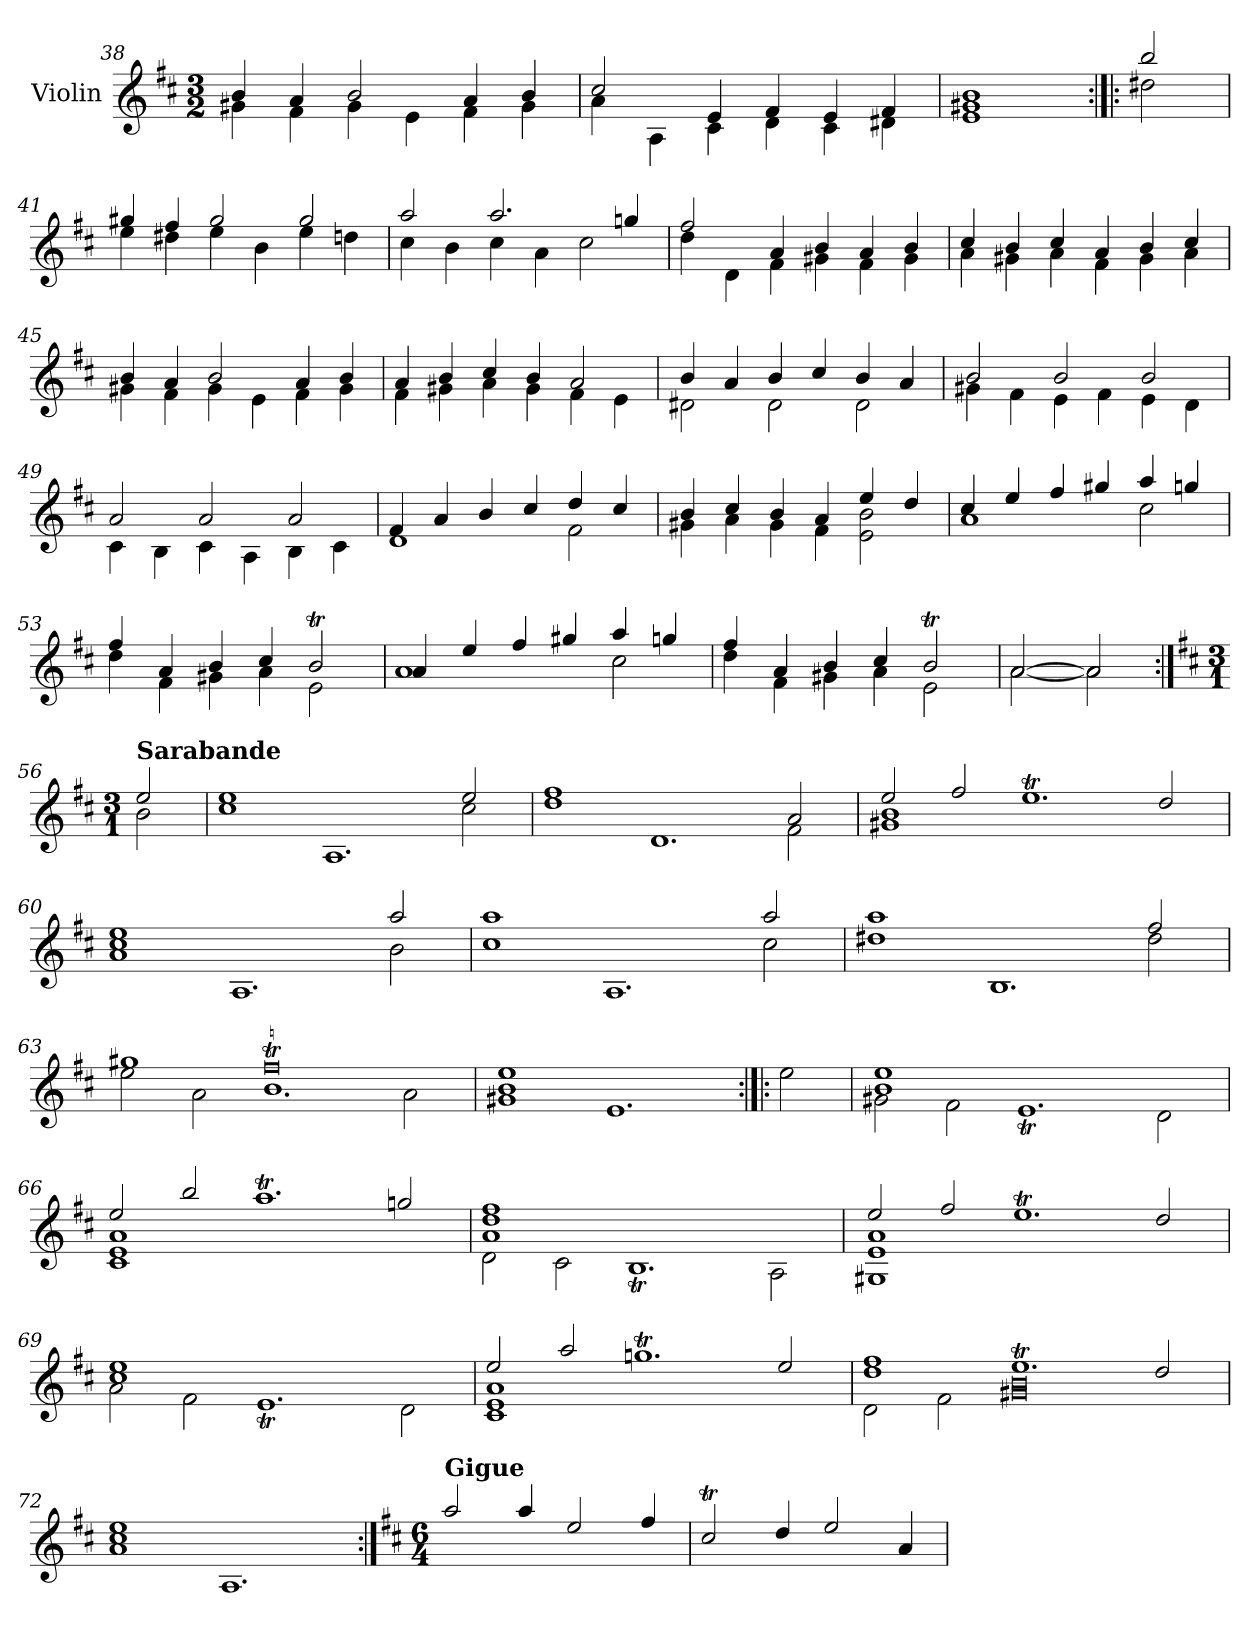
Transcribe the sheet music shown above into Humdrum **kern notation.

**kern
*part1
*staff1
*I"Violin
*I'Vln.
*clefG2
*k[f#c#]
*M3/2
=38
*^
4b/	4g#X\
4a/	4f#\
2b/	4g#\
.	4e\
4a/	4f#\
4b/	4g#\
!!LO:LB:g=z	!!
=39	=39
2cc#/	4a\
.	4A\
4e/	4c#\
4f#/	4d\
4e/	4c#\
4f#/	4d#X\
*v	*v
=40
1e 1g#X 1b
=40X3:|!|:
*^
2bb/	2dd#X\
=41	=41
4gg#X/	4ee\
4ff#/	4dd#X\
2gg#/	4ee\
.	4b\
2gg#/	4ee\
.	4ddn\
=42	=42
2aa/	4cc#\
.	4b\
2.aa/	4cc#\
.	4a\
.	2cc#\
4ggn/	.
=43	=43
2ff#/	4dd\
.	4d\
4a/	4f#\
4b/	4g#X\
4a/	4f#\
4b/	4g#\
=44	=44
4cc#/	4a\
4b/	4g#X\
4cc#/	4a\
4a/	4f#\
4b/	4g#\
4cc#/	4a\
!!LO:LB:g=z	!!
=45	=45
4b/	4g#X\
4a/	4f#\
2b/	4g#\
.	4e\
4a/	4f#\
4b/	4g#\
=46	=46
4a/	4f#\
4b/	4g#X\
4cc#/	4a\
4b/	4g#\
2a/	4f#\
.	4e\
=47	=47
4b/	2d#X\
4a/	.
4b/	2d#\
4cc#/	.
4b/	2d#\
4a/	.
=48	=48
2b/	4g#X\
.	4f#\
2b/	4e\
.	4f#\
2b/	4e\
.	4d\
=49	=49
2a/	4c#\
.	4B\
2a/	4c#\
.	4A\
2a/	4B\
.	4c#\
=50	=50
4f#/	1d
4a/	.
4b/	.
4cc#/	.
4dd/	2f#\
4cc#/	.
!!LO:LB:g=z	!!
=51	=51
4b/	4g#X\
4cc#/	4a\
4b/	4g#\
4a/	4f#\
4ee/	2e\ 2b\
4dd/	.
=52	=52
4cc#/	1a
4ee/	.
4ff#/	.
4gg#X/	.
4aa/	2cc#\
4ggn/	.
=53	=53
4ff#/	4dd\
4a/	4f#\
4b/	4g#X\
4cc#/	4a\
2bT/	2e\
=54	=54
4a/	1a
4ee/	.
4ff#/	.
4gg#X/	.
4aa/	2cc#\
4ggn/	.
=55	=55
4ff#/	4dd\
4a/	4f#\
4b/	4g#X\
4cc#/	4a\
2bT/	2e\
=56	=56
[2a/	[2a\
2a/]	2a\]
!!LO:LB:g=z	!!
=56X4:|!	=56X4:|!
*k[f#c#]	*
*M3/1	*
!LO:TX:a:B:t=Sarabande	!
2ee/	2b\
=57	=57
1cc# 1ee	1ryy
1.A	1.ryy
2ee/	2cc#\
=58	=58
1ff#	1dd
1.d	1.ryy
2a/	2f#\
=59	=59
2ee/	1g#X 1b
2ff#/	.
1.eeT	0ryy
2dd/	.
=60	=60
1ee	1a 1cc#
1.A	1.ryy
2aa/	2b\
=61	=61
1aa	1cc#
1.A	1.ryy
2aa/	2cc#\
=62	=62
1aa	1dd#X
1.B	1.ryy
2ff#/	2dd#\
=63	=63
1gg#X	2ee\
.	2a\
0ff#t	1.b
.	2a\
*v	*v
=64
1g#X 1b 1ee
1.e
!!LO:LB:g=z
=64X5:|!|:
2ee\
=65
*^
1b 1ee	2g#X\
.	2f#\
0ryy	1.eT
.	2d\
=66	=66
2ee/	1c# 1e 1a
2bb/	.
1.aaT	0ryy
2ggn/	.
=67	=67
1a 1dd 1ff#	2d\
.	2c#\
0ryy	1.BT
.	2A\
=68	=68
2ee/	1G#X 1e 1a
2ff#/	.
1.eeT	0ryy
2dd/	.
=69	=69
1cc# 1ee	2a\
.	2f#\
0ryy	1.eT
.	2d\
=70	=70
2ee/	1c# 1e 1a
2aa/	.
1.ggnT	0ryy
2ee/	.
=71	=71
1dd 1ff#	2d\
.	2f#\
1.eeT	0g#X 0b
2dd/	.
*v	*v
=72
1a 1cc# 1ee
1.A
!!LO:PB:g=z
=73:|!
*k[f#c#]
*M6/4
!LO:TX:a:B:t=Gigue
2aa/
4aa/
2ee/
4ff#/
=74
2cc#t/
4dd/
2ee/
4a/
=
*-
